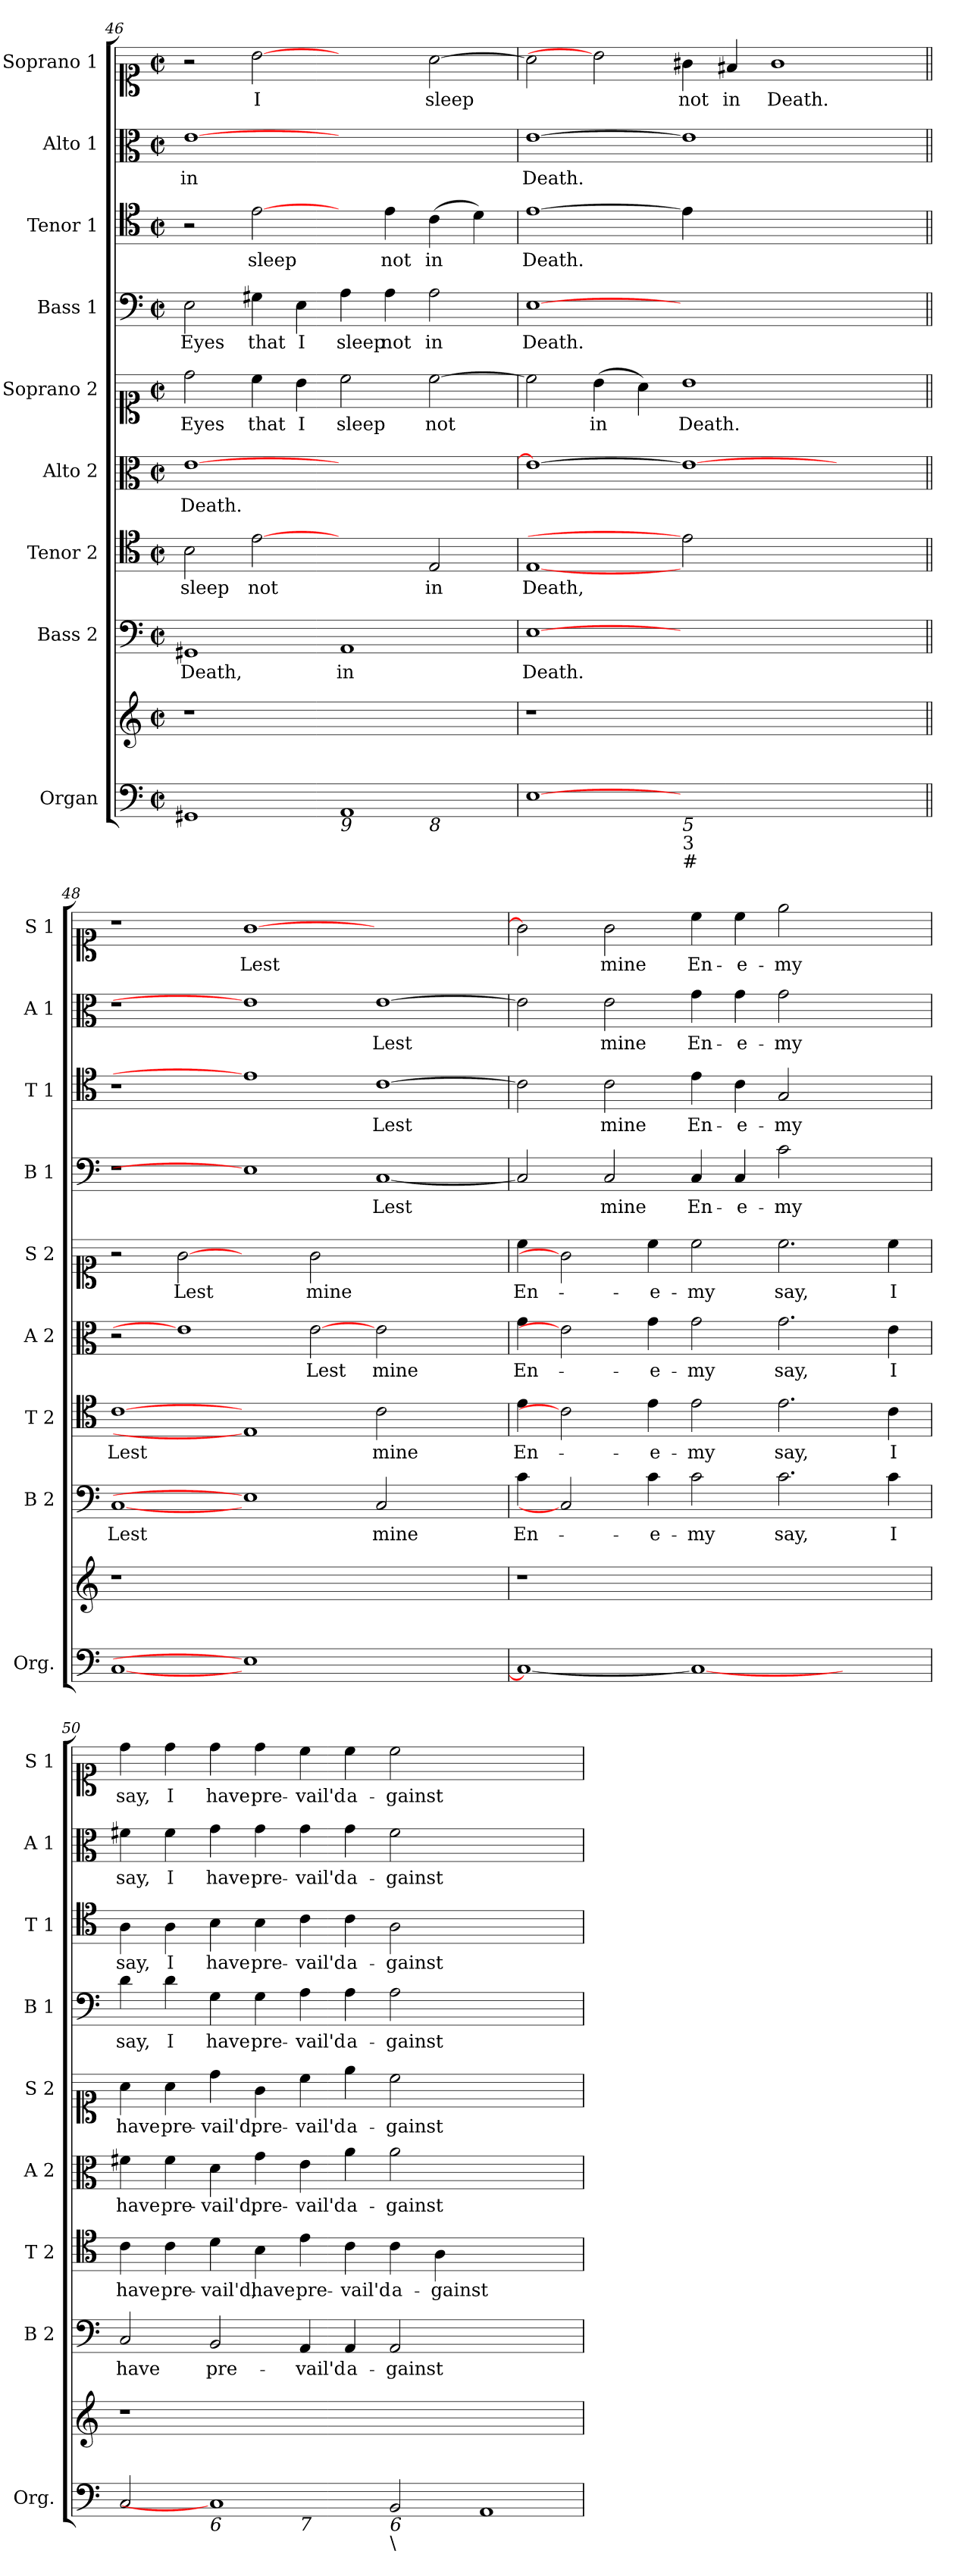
**kern	**kern	**kern	**text	**kern	**text	**kern	**text	**kern	**text	**kern	**text	**kern	**text	**kern	**text	**kern	**text
*part9	*part9	*part8	*part8	*part7	*part7	*part6	*part6	*part5	*part5	*part4	*part4	*part3	*part3	*part2	*part2	*part1	*part1
*staff10	*staff9	*staff8	*staff8	*staff7	*staff7	*staff6	*staff6	*staff5	*staff5	*staff4	*staff4	*staff3	*staff3	*staff2	*staff2	*staff1	*staff1
*I"Organ	*	*I"Bass 2	*	*I"Tenor 2	*	*I"Alto 2	*	*I"Soprano 2	*	*I"Bass 1	*	*I"Tenor 1	*	*I"Alto 1	*	*I"Soprano 1	*
*I'Org.	*	*I'B 2	*	*I'T 2	*	*I'A 2	*	*I'S 2	*	*I'B 1	*	*I'T 1	*	*I'A 1	*	*I'S 1	*
*clefF4	*clefG2	*clefF4	*	*clefC4	*	*clefC3	*	*clefC1	*	*clefF4	*	*clefC4	*	*clefC3	*	*clefC1	*
*k[]	*k[]	*k[]	*	*k[]	*	*k[]	*	*k[]	*	*k[]	*	*k[]	*	*k[]	*	*k[]	*
*a:	*a:	*a:	*	*a:	*	*a:	*	*a:	*	*a:	*	*a:	*	*a:	*	*a:	*
*M2/2	*M2/2	*M2/2	*	*M2/2	*	*M2/2	*	*M2/2	*	*M2/2	*	*M2/2	*	*M2/2	*	*M2/2	*
*met(c|)	*met(c|)	*met(c|)	*	*met(c|)	*	*met(c|)	*	*met(c|)	*	*met(c|)	*	*met(c|)	*	*met(c|)	*	*met(c|)	*
=46	=46	=46	=46	=46	=46	=46	=46	=46	=46	=46	=46	=46	=46	=46	=46	=46	=46
!LO:TX:b:i:t=6	!	!	!	!	!	!	!	!	!	!	!	!	!	!	!	!	!
!LO:TX:b:i:t=5	!	!	!	!	!	!	!	!	!	!	!	!	!	!	!	!	!
!	!	!	!LO:LY:b	!	!LO:LY:b	!	!LO:LY:b	!	!LO:LY:b	!	!LO:LY:b	!	!	!	!LO:LY:b	!	!
*^	*	*	*	*	*	*	*	*	*	*	*	*	*	*	*	*	*
1GG#X	1.ryy	1r	1GG#X	Death,	2B\	sleep	[1e	Death.	2dd\	Eyes	2E\	Eyes	2r	.	[1e	in	2r	.
!	!	!	!	!	!	!LO:LY:b	!	!	!	!LO:LY:b	!	!LO:LY:b	!	!LO:LY:b	!	!	!	!LO:LY:b
.	.	.	.	.	[2e	not	.	.	4cc\	that	4G#X\	that	[2e\	sleep	.	.	[2b	I
!	!	!	!	!	!	!	!	!	!	!LO:LY:b	!	!LO:LY:b	!	!	!	!	!	!
.	.	.	.	.	.	.	.	.	4b\	I	4E\	I	.	.	.	.	.	.
!LO:TX:b:i:t=9	!	!	!	!	!	!	!	!	!	!	!	!	!	!	!	!	!	!
!	!	!	!	!LO:LY:b	!	!	!	!	!	!LO:LY:b	!	!LO:LY:b	!	!	!	!	!	!
1AA	.	1ryy	1AA	in	2ryy	.	1ryy	.	2cc\	sleep	4A\	sleep	4ryy	.	1ryy	.	2ryy	.
!	!	!	!	!	!	!	!	!	!	!	!	!LO:LY:b	!	!LO:LY:b	!	!	!	!
.	.	.	.	.	.	.	.	.	.	.	4A\	not	4e\	not	.	.	.	.
!	!LO:TX:b:i:t=8	!	!	!	!	!	!	!	!	!	!	!	!	!	!	!	!	!
!	!	!	!	!	!	!LO:LY:b	!	!	!	!LO:LY:b	!	!LO:LY:b	!	!LO:LY:b	!	!	!	!LO:LY:b
.	2ryy	.	.	.	2E/	in	.	.	[2cc\	not	2A\	in	(>4c\	in	.	.	[2a\	sleep
.	.	.	.	.	.	.	.	.	.	.	.	.	4d\)	.	.	.	.	.
!!LO:PB:g=z
=47	=47	=47	=47	=47	=47	=47	=47	=47	=47	=47	=47	=47	=47	=47	=47	=47	=47	=47
!LO:TX:b:i:t=6	!	!	!	!	!	!	!	!	!	!	!	!	!	!	!	!	!	!
!LO:TX:b:t=4	!	!	!	!	!	!	!	!	!	!	!	!	!	!	!	!	!	!
!	!	!	!	!LO:LY:b	!	!LO:LY:b	!	!	!	!	!	!LO:LY:b	!	!LO:LY:b	!	!LO:LY:b	!	!
*v	*v	*	*	*	*	*	*	*	*	*	*	*	*	*	*	*	*	*
[1E	1r	[1E	Death.	[1E	Death,	1e_	.	2cc\]	.	[1E	Death.	[1e	Death.	[1e	Death.	2a\]	.
!	!	!	!	!	!	!	!	!	!LO:LY:b	!	!	!	!	!	!	!	!
.	.	.	.	.	.	.	.	(>4b\	in	.	.	.	.	.	.	2b]	.
.	.	.	.	.	.	.	.	4a\)	.	.	.	.	.	.	.	.	.
!LO:TX:b:i:t=5	!	!	!	!	!	!	!	!	!	!	!	!	!	!	!	!	!
!LO:TX:b:t=3	!	!	!	!	!	!	!	!	!	!	!	!	!	!	!	!	!
!LO:TX:b:i:t=#	!	!	!	!	!	!	!	!	!	!	!	!	!	!	!	!	!
!	!	!	!	!	!	!	!	!	!LO:LY:b	!	!	!	!	!	!	!	!LO:LY:b
1.ryy	1.ryy	1.ryy	.	2e]	.	1e_	.	1b	Death.	1.ryy	.	4e\]	.	1e]	.	4g#X\	not
!	!	!	!	!	!	!	!	!	!	!	!	!	!	!	!	!	!LO:LY:b
.	.	.	.	.	.	.	.	.	.	.	.	1ryy	.	.	.	4f#X/	in
!	!	!	!	!	!	!	!	!	!	!	!	!	!	!	!	!	!LO:LY:b
.	.	.	.	1ryy	.	.	.	.	.	.	.	.	.	.	.	1g#	Death.
.	.	.	.	.	.	2ryy	.	2ryy	.	.	.	.	.	2ryy	.	.	.
.	.	.	.	.	.	.	.	.	.	.	.	4ryy	.	.	.	.	.
=48||	=48||	=48||	=48||	=48||	=48||	=48||	=48||	=48||	=48||	=48||	=48||	=48||	=48||	=48||	=48||	=48||	=48||
!	!	!	!LO:LY:b	!	!LO:LY:b	!	!	!	!	!	!	!	!	!	!	!	!
[1C	1r	[1C	Lest	[1c	Lest	2r	.	2r	.	1r	.	1r	.	1r	.	1r	.
!	!	!	!	!	!	!	!	!	!LO:LY:b	!	!	!	!	!	!	!	!
.	.	.	.	.	.	1e]	.	[2g	Lest	.	.	.	.	.	.	.	.
!	!	!	!	!	!	!	!	!	!	!	!	!	!	!	!	!	!LO:LY:b
1E]	0ryy	1E]	.	1E]	.	.	.	2ryy	.	1E]	.	1e]	.	1e]	.	[1g	Lest
!	!	!	!	!	!	!	!LO:LY:b	!	!LO:LY:b	!	!	!	!	!	!	!	!
.	.	.	.	.	.	[2e	Lest	2g\	mine	.	.	.	.	.	.	.	.
!	!	!	!LO:LY:b	!	!LO:LY:b	!	!LO:LY:b	!	!	!	!LO:LY:b	!	!LO:LY:b	!	!LO:LY:b	!	!
1ryy	.	2C/	mine	2c\	mine	2e\	mine	1ryy	.	[1C	Lest	[1c	Lest	[1e	Lest	1ryy	.
.	.	2ryy	.	2ryy	.	2ryy	.	.	.	.	.	.	.	.	.	.	.
=49	=49	=49	=49	=49	=49	=49	=49	=49	=49	=49	=49	=49	=49	=49	=49	=49	=49
!	!	!	!LO:LY:b	!	!LO:LY:b	!	!LO:LY:b	!	!LO:LY:b	!	!	!	!	!	!	!	!
1C_	1r	4c\	En-	4e\	En-	4g\	En-	4cc\	En-	2C/]	.	2c\]	.	2e\]	.	2g\]	.
.	.	2C]	.	2c]	.	2e]	.	2g]	.	.	.	.	.	.	.	.	.
!	!	!	!	!	!	!	!	!	!	!	!LO:LY:b	!	!LO:LY:b	!	!LO:LY:b	!	!LO:LY:b
.	.	.	.	.	.	.	.	.	.	2C/	mine	2c\	mine	2e\	mine	2g\	mine
!	!	!	!LO:LY:b	!	!LO:LY:b	!	!LO:LY:b	!	!LO:LY:b	!	!	!	!	!	!	!	!
.	.	4c\	-e-	4e\	-e-	4g\	-e-	4cc\	-e-	.	.	.	.	.	.	.	.
!	!	!	!LO:LY:b	!	!LO:LY:b	!	!LO:LY:b	!	!LO:LY:b	!	!LO:LY:b	!	!LO:LY:b	!	!LO:LY:b	!	!LO:LY:b
1C_	1.ryy	2c\	-my	2e\	-my	2g\	-my	2cc\	-my	4C/	En-	4e\	En-	4g\	En-	4cc\	En-
!	!	!	!	!	!	!	!	!	!	!	!LO:LY:b	!	!LO:LY:b	!	!LO:LY:b	!	!LO:LY:b
.	.	.	.	.	.	.	.	.	.	4C/	-e-	4c\	-e-	4g\	-e-	4cc\	-e-
!	!	!	!LO:LY:b	!	!LO:LY:b	!	!LO:LY:b	!	!LO:LY:b	!	!LO:LY:b	!	!LO:LY:b	!	!LO:LY:b	!	!LO:LY:b
.	.	2.c\	say,	2.e\	say,	2.g\	say,	2.cc\	say,	2c\	-my	2G/	-my	2g\	-my	2ee\	-my
2ryy	.	.	.	.	.	.	.	.	.	2ryy	.	2ryy	.	2ryy	.	2ryy	.
!	!	!	!LO:LY:b	!	!LO:LY:b	!	!LO:LY:b	!	!LO:LY:b	!	!	!	!	!	!	!	!
.	.	4c\	I	4c\	I	4e\	I	4cc\	I	.	.	.	.	.	.	.	.
=50	=50	=50	=50	=50	=50	=50	=50	=50	=50	=50	=50	=50	=50	=50	=50	=50	=50
!LO:TX:b:i:t=2	!	!	!	!	!	!	!	!	!	!	!	!	!	!	!	!	!
!LO:TX:b:i:t=4	!	!	!	!	!	!	!	!	!	!	!	!	!	!	!	!	!
!LO:TX:b:i:t=+	!	!	!	!	!	!	!	!	!	!	!	!	!	!	!	!	!
!	!	!	!LO:LY:b	!	!LO:LY:b	!	!LO:LY:b	!	!LO:LY:b	!	!LO:LY:b	!	!LO:LY:b	!	!LO:LY:b	!	!LO:LY:b
*^	*	*	*	*	*	*	*	*	*	*	*	*	*	*	*	*	*
2C/	1ryy	1r	2C/	have	4c\	have	4f#X\	have	4a\	have	4d\	say,	4A\	say,	4f#X\	say,	4dd\	say,
!	!	!	!	!	!	!LO:LY:b	!	!LO:LY:b	!	!LO:LY:b	!	!LO:LY:b	!	!LO:LY:b	!	!LO:LY:b	!	!LO:LY:b
.	.	.	.	.	4c\	pre-	4f#\	pre-	4a\	pre-	4d\	I	4A\	I	4f#\	I	4dd\	I
!LO:TX:b:i:t=6	!	!	!	!	!	!	!	!	!	!	!	!	!	!	!	!	!	!
!	!	!	!	!LO:LY:b	!	!LO:LY:b	!	!LO:LY:b	!	!LO:LY:b	!	!LO:LY:b	!	!LO:LY:b	!	!LO:LY:b	!	!LO:LY:b
1C]	.	.	2BB/	pre-	4d\	-vail'd,	4d\	-vail'd,	4dd\	-vail'd,	4G\	have	4B\	have	4g\	have	4dd\	have
!	!	!	!	!	!	!LO:LY:b	!	!LO:LY:b	!	!LO:LY:b	!	!LO:LY:b	!	!LO:LY:b	!	!LO:LY:b	!	!LO:LY:b
.	.	.	.	.	4B\	have	4g\	pre-	4g\	pre-	4G\	pre-	4B\	pre-	4g\	pre-	4dd\	pre-
!	!LO:TX:b:i:t=7	!	!	!	!	!	!	!	!	!	!	!	!	!	!	!	!	!
!	!	!	!	!LO:LY:b	!	!LO:LY:b	!	!LO:LY:b	!	!LO:LY:b	!	!LO:LY:b	!	!LO:LY:b	!	!LO:LY:b	!	!LO:LY:b
.	0ryy	0ryy	4AA/	-vail'd	4e\	pre-	4e\	-vail'd	4cc\	-vail'd	4A\	-vail'd	4c\	-vail'd	4g\	-vail'd	4cc\	-vail'd
!	!	!	!	!LO:LY:b	!	!LO:LY:b	!	!LO:LY:b	!	!LO:LY:b	!	!LO:LY:b	!	!LO:LY:b	!	!LO:LY:b	!	!LO:LY:b
.	.	.	4AA/	a-	4c\	-vail'd	4a\	a-	4ee\	a-	4A\	a-	4c\	a-	4g\	a-	4cc\	a-
!LO:TX:b:i:t=6	!	!	!	!	!	!	!	!	!	!	!	!	!	!	!	!	!	!
!LO:TX:b:t=\	!	!	!	!	!	!	!	!	!	!	!	!	!	!	!	!	!	!
!	!	!	!	!LO:LY:b	!	!LO:LY:b	!	!LO:LY:b	!	!LO:LY:b	!	!LO:LY:b	!	!LO:LY:b	!	!LO:LY:b	!	!LO:LY:b
2BB/	.	.	2AA/	-gainst	4c\	a-	2a\	-gainst	2cc\	-gainst	2A\	-gainst	2A\	-gainst	2f#\	-gainst	2cc\	-gainst
!	!	!	!	!	!	!LO:LY:b	!	!	!	!	!	!	!	!	!	!	!	!
.	.	.	.	.	4A\	-gainst	.	.	.	.	.	.	.	.	.	.	.	.
1AA	.	.	1ryy	.	1ryy	.	1ryy	.	1ryy	.	1ryy	.	1ryy	.	1ryy	.	1ryy	.
*v	*v	*	*	*	*	*	*	*	*	*	*	*	*	*	*	*	*	*
=	=	=	=	=	=	=	=	=	=	=	=	=	=	=	=	=	=
*-	*-	*-	*-	*-	*-	*-	*-	*-	*-	*-	*-	*-	*-	*-	*-	*-	*-
